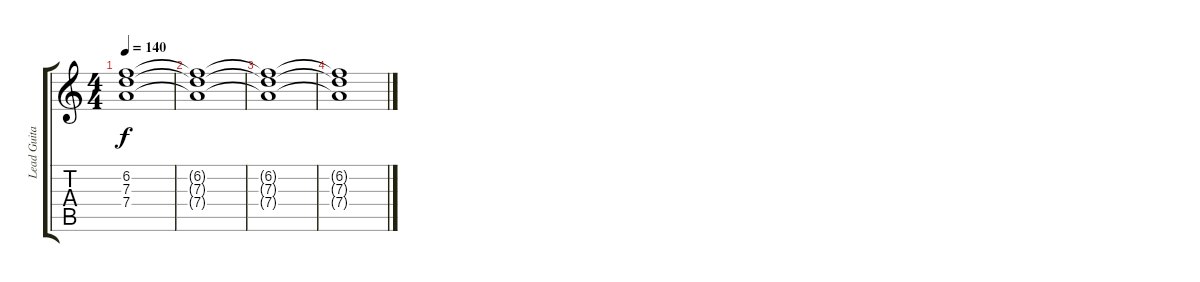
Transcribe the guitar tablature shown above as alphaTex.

\track ("Lead Guitar - John Frusciante" "Lead Guita") {instrument electricguitarjazz}
\staff {score tabs}
\tuning (E4 B3 G3 D3 A2 E2) {hide}
\ts (4 4)
\tempo 140
\clef g2
\ks c
(6.2 7.3 7.4).1{dy f} |
(6.2{t} 7.3{t} 7.4{t}).1 |
(6.2{t} 7.3{t} 7.4{t}).1 |
(6.2{t} 7.3{t} 7.4{t}).1
